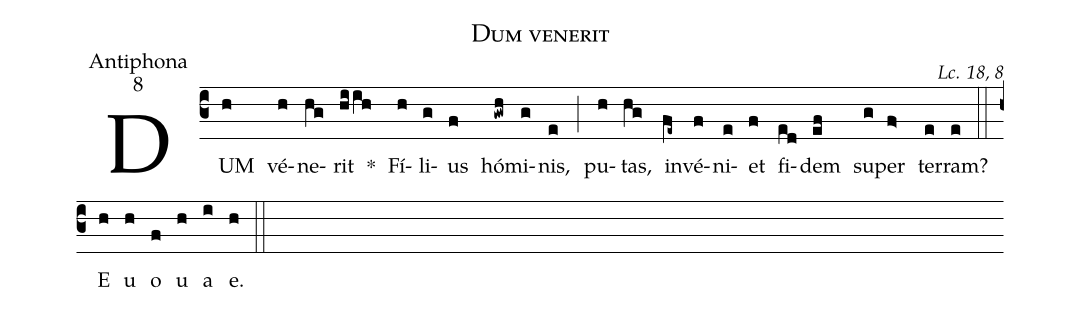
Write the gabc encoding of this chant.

name:Dum venerit;
office-part:Antiphona;
mode:8;
commentary:Lc. 18, 8;
%%
(c3) DUM(h) vé(h)ne(hg)rit(hi!/ih) *() Fí(h)li(g)us(f) hó(gwh)mi(g)nis,(e) (;) pu(h)tas,(hg) in(fe~)vé(f)ni(e)et(f) fi(ed)dem(ef) su(g)per(f>) ter(e)ram?(e) (::) E(h) u(h) o(f) u(h) a(i) e.(h) (::)
